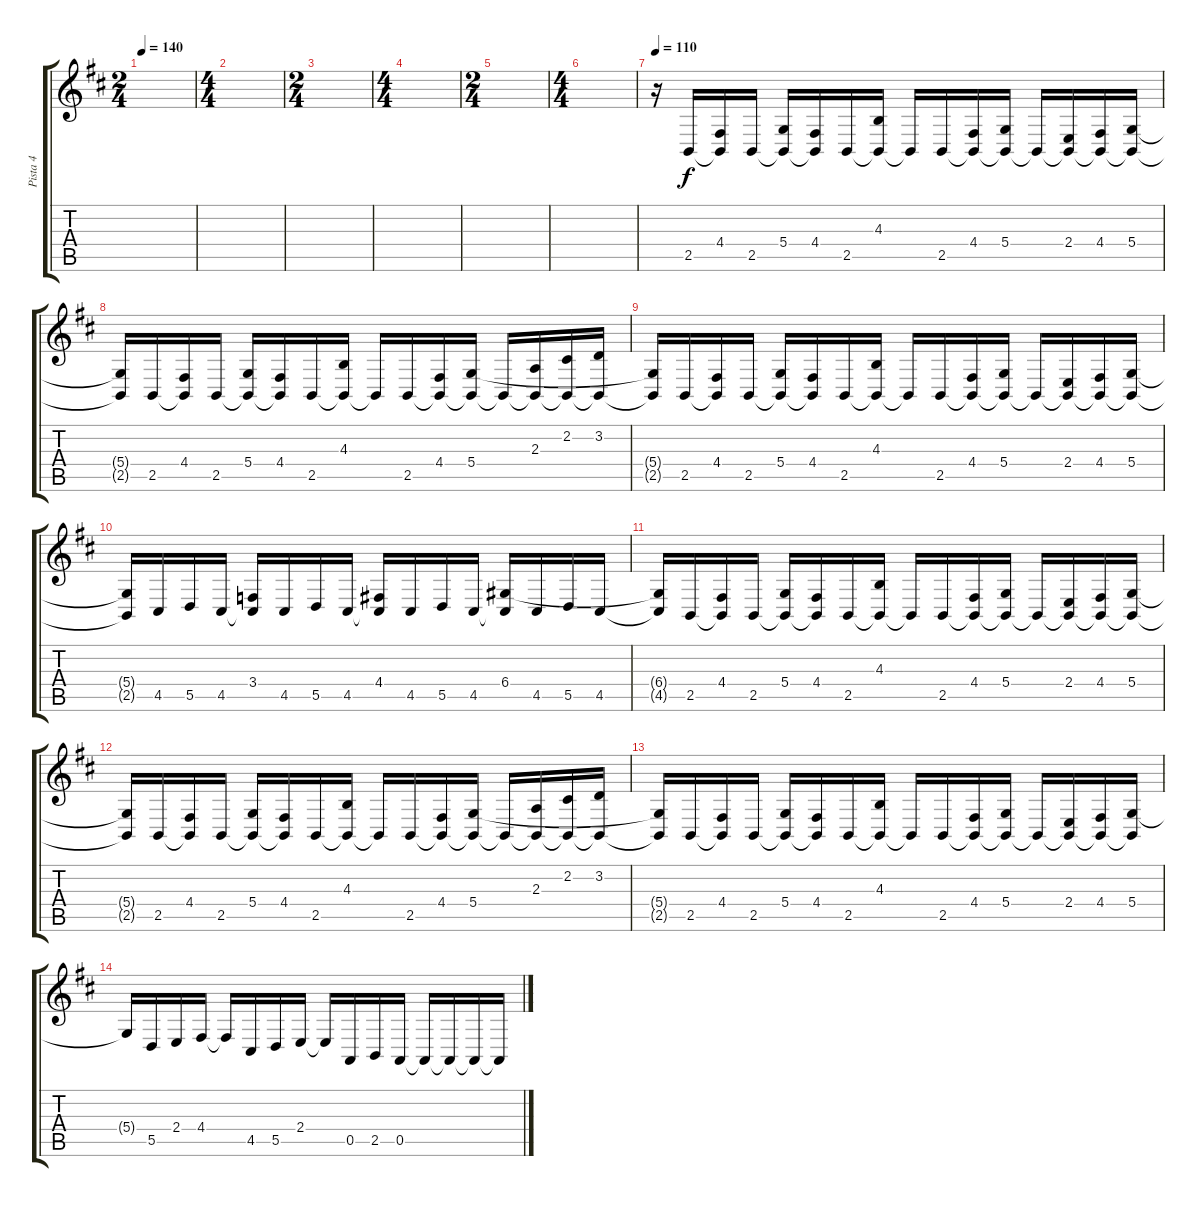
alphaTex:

\track ("Pista 4" "Pista 4") {instrument clavinet}
\staff {score tabs}
\tuning (E4 B3 G3 D3 A2 E2) {hide}
\ts (2 4)
\tempo 140
\clef g2
\ks bminor
|
\ts (4 4)
|
\ts (2 4)
|
\ts (4 4)
|
\ts (2 4)
|
\ts (4 4)
|
\tempo 110
r.16 2.5.16 (4.4 2.5{t}).16 2.5.16 (5.4 2.5{t}).16 (4.4 2.5{t}).16 2.5.16 (4.3 2.5{t}).16 2.5{t}.16 2.5.16 (4.4 2.5{t}).16 (5.4 2.5{t}).16 2.5{t}.16 (2.4 2.5{t}).16 (4.4 2.5{t}).16 (5.4 2.5{t}).16 |
(5.4{t} 2.5{t}).16 2.5.16 (4.4 2.5{t}).16 2.5.16 (5.4 2.5{t}).16 (4.4 2.5{t}).16 2.5.16 (4.3 2.5{t}).16 2.5{t}.16 2.5.16 (4.4 2.5{t}).16 (5.4 2.5{t}).16 2.5{t}.16 (2.3 2.5{t}).16 (2.2 2.5{t}).16 (3.2 2.5{t}).16 |
(5.4{t} 2.5{t}).16 2.5.16 (4.4 2.5{t}).16 2.5.16 (5.4 2.5{t}).16 (4.4 2.5{t}).16 2.5.16 (4.3 2.5{t}).16 2.5{t}.16 2.5.16 (4.4 2.5{t}).16 (5.4 2.5{t}).16 2.5{t}.16 (2.4 2.5{t}).16 (4.4 2.5{t}).16 (5.4 2.5{t}).16 |
(5.4{t} 2.5{t}).16 4.5.16 5.5.16 4.5.16 (3.4 4.5{t}).16 4.5.16 5.5.16 4.5.16 (4.4 4.5{t}).16 4.5.16 5.5.16 4.5.16 (6.4 4.5{t}).16 4.5.16 5.5.16 4.5.16 |
(6.4{t} 4.5{t}).16 2.5.16 (4.4 2.5{t}).16 2.5.16 (5.4 2.5{t}).16 (4.4 2.5{t}).16 2.5.16 (4.3 2.5{t}).16 2.5{t}.16 2.5.16 (4.4 2.5{t}).16 (5.4 2.5{t}).16 2.5{t}.16 (2.4 2.5{t}).16 (4.4 2.5{t}).16 (5.4 2.5{t}).16 |
(5.4{t} 2.5{t}).16 2.5.16 (4.4 2.5{t}).16 2.5.16 (5.4 2.5{t}).16 (4.4 2.5{t}).16 2.5.16 (4.3 2.5{t}).16 2.5{t}.16 2.5.16 (4.4 2.5{t}).16 (5.4 2.5{t}).16 2.5{t}.16 (2.3 2.5{t}).16 (2.2 2.5{t}).16 (3.2 2.5{t}).16 |
(5.4{t} 2.5{t}).16 2.5.16 (4.4 2.5{t}).16 2.5.16 (5.4 2.5{t}).16 (4.4 2.5{t}).16 2.5.16 (4.3 2.5{t}).16 2.5{t}.16 2.5.16 (4.4 2.5{t}).16 (5.4 2.5{t}).16 2.5{t}.16 (2.4 2.5{t}).16 (4.4 2.5{t}).16 (5.4 2.5{t}).16 |
5.4{t}.16 5.5.16 2.4.16 4.4.16 4.4{t}.16 4.5.16 5.5.16 2.4.16 2.4{t}.16 0.5.16 2.5.16 0.5.16 0.5{t}.16 0.5{t}.16 0.5{t}.16 0.5{t}.16
